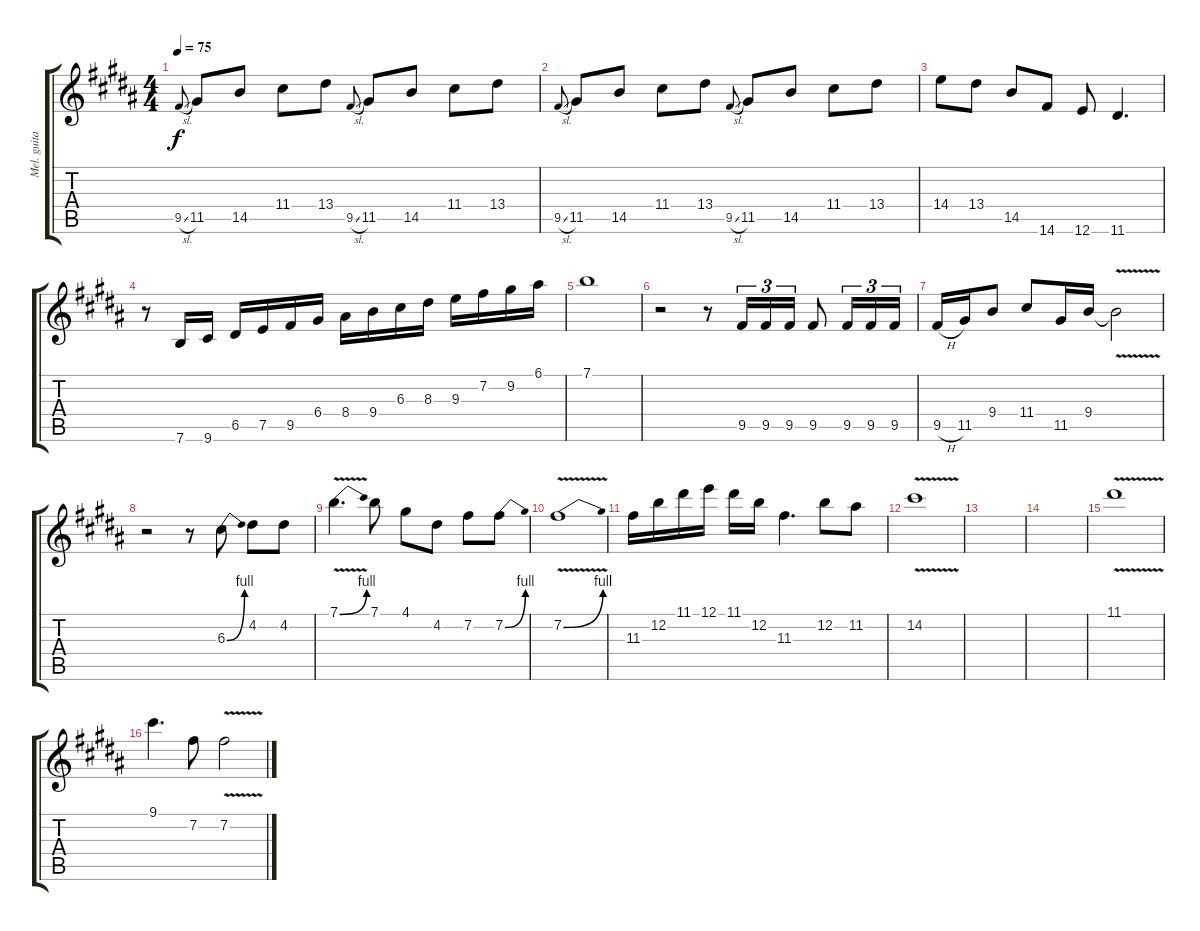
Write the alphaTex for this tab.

\track ("Mel. guitar 1" "Mel. guita") {instrument electricguitarjazz}
\staff {score tabs}
\tuning (E4 B3 G3 D3 A2 E2) {hide}
\ts (4 4)
\tempo 75
\clef g2
\ks b
9.5{sl}.8{gr onbeat dy f} 11.5.8 14.5.8 11.4.8 13.4.8 9.5{sl}.8{gr onbeat} 11.5.8 14.5.8 11.4.8 13.4.8 |
9.5{sl}.8{gr onbeat} 11.5.8 14.5.8 11.4.8 13.4.8 9.5{sl}.8{gr onbeat} 11.5.8 14.5.8 11.4.8 13.4.8 |
14.4.8 13.4.8 14.5.8 14.6.8 12.6.8 11.6.4{d} |
r.8 7.6.16 9.6.16 6.5.16 7.5.16 9.5.16 6.4.16 8.4.16 9.4.16 6.3.16 8.3.16 9.3.16 7.2.16 9.2.16 6.1.16 |
7.1.1 |
r.2 r.8 9.5.16{tu (3 2)} 9.5.16{tu (3 2)} 9.5.16{tu (3 2)} 9.5.8 9.5.16{tu (3 2)} 9.5.16{tu (3 2)} 9.5.16{tu (3 2)} |
9.5{h}.16 11.5.16 9.4.8 11.4.8 11.5.16 9.4.16 9.4{v t}.2 |
r.2 r.8 6.3{be (bend 0 0 60 4)}.8 4.2.8 4.2.8 |
7.1{be (bend 0 0 60 4) v}.4{d} 7.1.8 4.1.8 4.2.8 7.2.8 7.2{be (bend 0 0 60 4)}.8 |
7.2{be (bend 0 0 60 4) v}.1 |
11.3.16 12.2.16 11.1.16 12.1.16 11.1.16 12.2.16 11.3.4{d} 12.2.8 11.2.8 |
14.2{v}.1 |
|
|
11.1{v}.1 |
9.1.4{d} 7.2.8 7.2{v}.2
